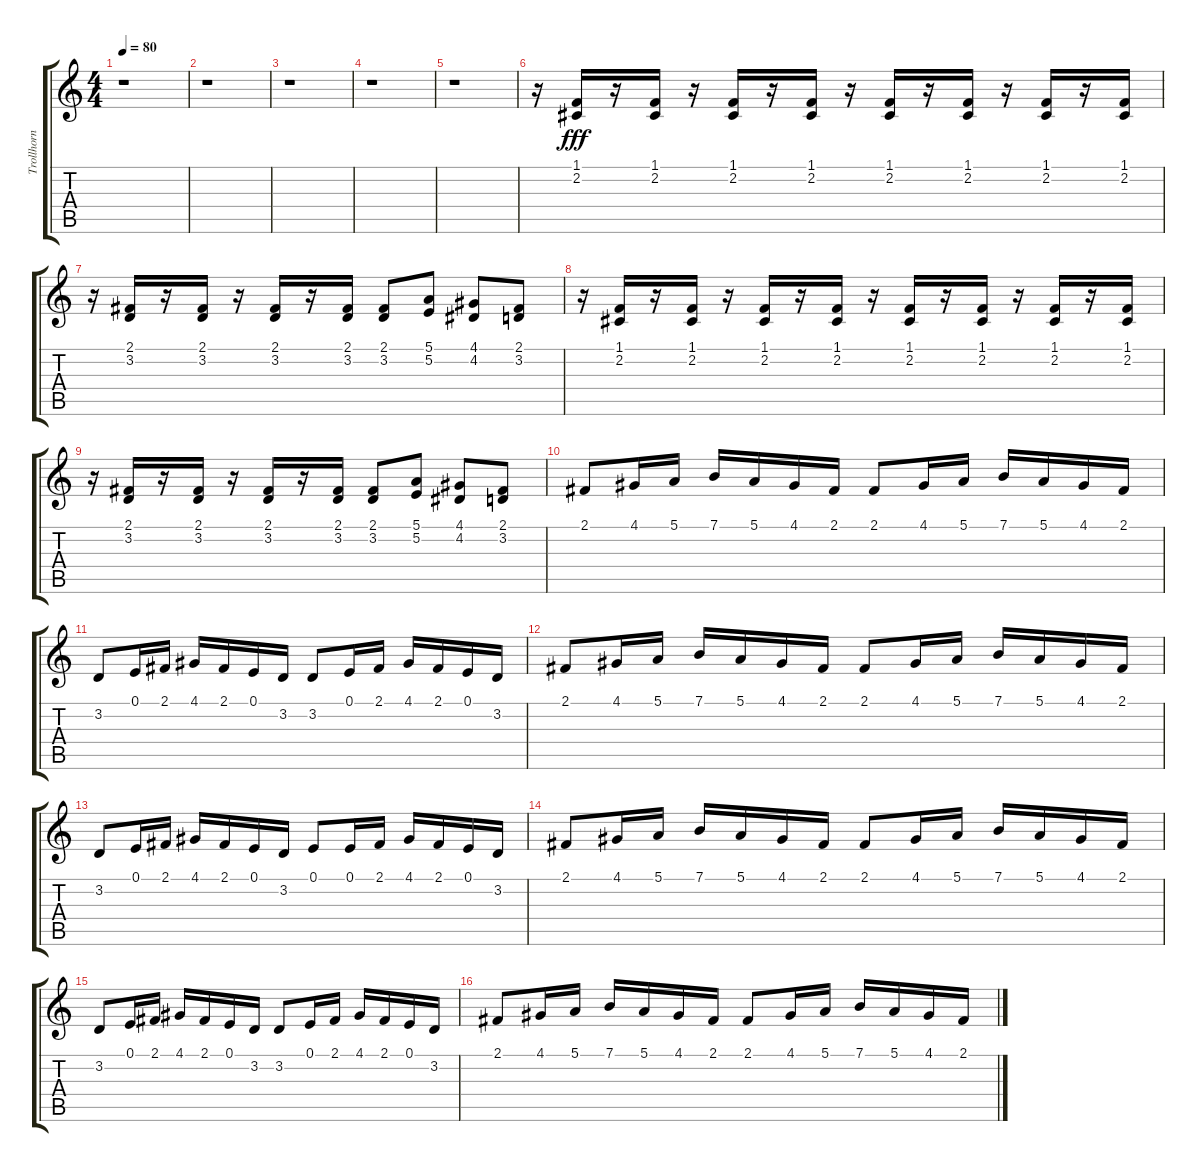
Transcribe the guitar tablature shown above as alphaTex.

\track ("Trollhorn" "Trollhorn") {instrument harpsichord}
\staff {score tabs}
\tuning (E4 B3 G3 D3 A2 E2) {hide}
\ts (4 4)
\tempo 80
\clef g2
\ks c
r.1{dy fff} |
r.1 |
r.1 |
r.1 |
r.1 |
r.16 (1.1 2.2).16{instrument accordion} r.16 (1.1 2.2).16 r.16 (1.1 2.2).16 r.16 (1.1 2.2).16 r.16 (1.1 2.2).16 r.16 (1.1 2.2).16 r.16 (1.1 2.2).16 r.16 (1.1 2.2).16 |
r.16 (2.1 3.2).16{instrument accordion} r.16 (2.1 3.2).16 r.16 (2.1 3.2).16 r.16 (2.1 3.2).16 (2.1 3.2).8 (5.1 5.2).8 (4.1 4.2).8 (2.1 3.2).8 |
r.16 (1.1 2.2).16{instrument accordion} r.16 (1.1 2.2).16 r.16 (1.1 2.2).16 r.16 (1.1 2.2).16 r.16 (1.1 2.2).16 r.16 (1.1 2.2).16 r.16 (1.1 2.2).16 r.16 (1.1 2.2).16 |
r.16 (2.1 3.2).16{instrument accordion} r.16 (2.1 3.2).16 r.16 (2.1 3.2).16 r.16 (2.1 3.2).16 (2.1 3.2).8 (5.1 5.2).8 (4.1 4.2).8 (2.1 3.2).8 |
2.1.8{instrument harpsichord} 4.1.16 5.1.16 7.1.16 5.1.16 4.1.16 2.1.16 2.1.8 4.1.16 5.1.16 7.1.16 5.1.16 4.1.16 2.1.16 |
3.2.8 0.1.16 2.1.16 4.1.16 2.1.16 0.1.16 3.2.16 3.2.8 0.1.16 2.1.16 4.1.16 2.1.16 0.1.16 3.2.16 |
2.1.8 4.1.16 5.1.16 7.1.16 5.1.16 4.1.16 2.1.16 2.1.8 4.1.16 5.1.16 7.1.16 5.1.16 4.1.16 2.1.16 |
3.2.8 0.1.16 2.1.16 4.1.16 2.1.16 0.1.16 3.2.16 0.1.8 0.1.16 2.1.16 4.1.16 2.1.16 0.1.16 3.2.16 |
2.1.8 4.1.16 5.1.16 7.1.16 5.1.16 4.1.16 2.1.16 2.1.8 4.1.16 5.1.16 7.1.16 5.1.16 4.1.16 2.1.16 |
3.2.8 0.1.16 2.1.16 4.1.16 2.1.16 0.1.16 3.2.16 3.2.8 0.1.16 2.1.16 4.1.16 2.1.16 0.1.16 3.2.16 |
2.1.8 4.1.16 5.1.16 7.1.16 5.1.16 4.1.16 2.1.16 2.1.8 4.1.16 5.1.16 7.1.16 5.1.16 4.1.16 2.1.16
